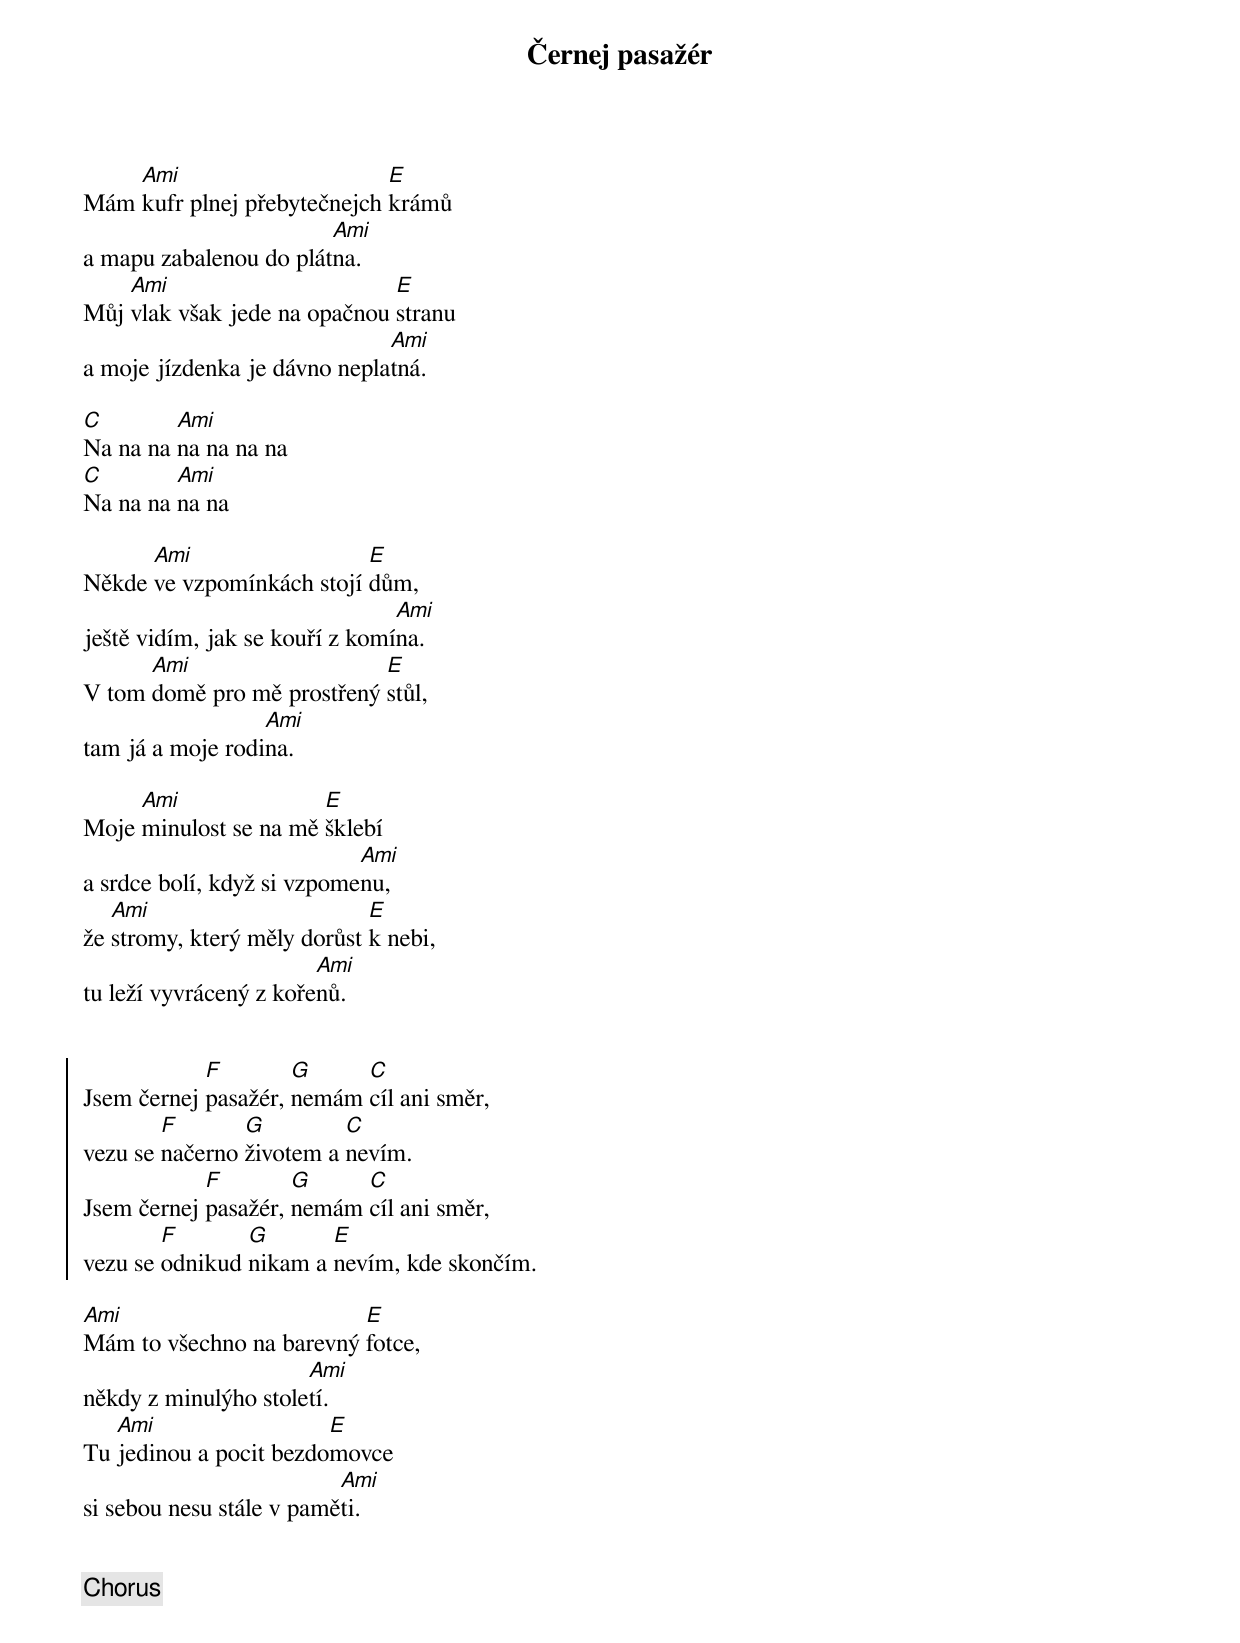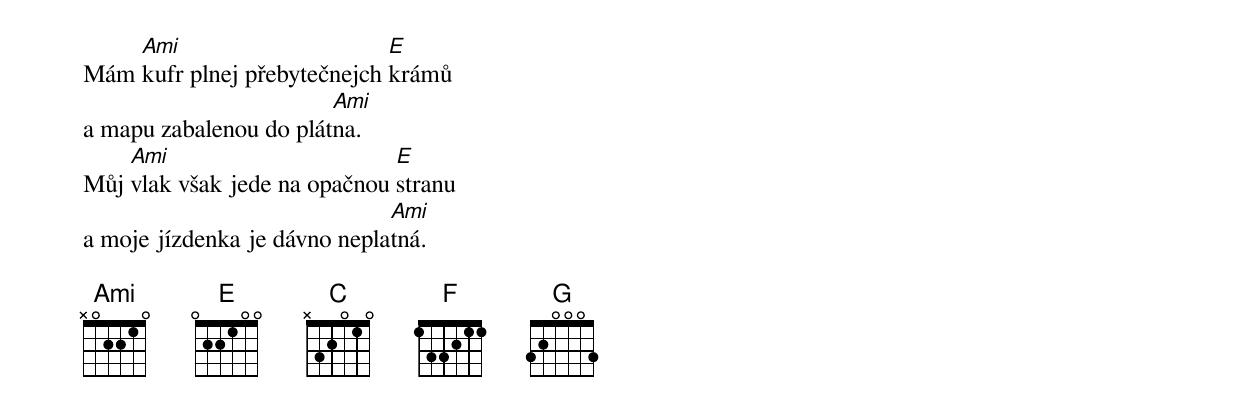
{title: Černej pasažér}
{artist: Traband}
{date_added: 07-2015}
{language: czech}
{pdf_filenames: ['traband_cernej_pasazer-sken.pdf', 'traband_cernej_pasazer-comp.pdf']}
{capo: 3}
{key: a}
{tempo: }
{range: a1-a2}
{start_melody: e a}
{start_of_verse}
Mám [Ami]kufr plnej přebytečnejch [E]krámů
a mapu zabalenou do plát[Ami]na.
Můj [Ami]vlak však jede na opačnou [E]stranu
a moje jízdenka je dávno nepla[Ami]tná.
{end_of_verse}

{start_of_bridge}
[C]Na na na [Ami]na na na na
[C]Na na na [Ami]na na
{end_of_bridge}

{start_of_verse}
Někde [Ami]ve vzpomínkách stojí [E]dům,
ještě vidím, jak se kouří z komí[Ami]na.
V tom [Ami]domě pro mě prostřený [E]stůl,
tam já a moje rodi[Ami]na.
{end_of_verse}

{start_of_verse}
Moje [Ami]minulost se na mě [E]šklebí
a srdce bolí, když si vzpome[Ami]nu,
že [Ami]stromy, který měly dorůst [E]k nebi,
tu leží vyvrácený z koře[Ami]nů.
{end_of_verse}

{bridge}

{start_of_chorus}
Jsem černej [F]pasažér, [G]nemám [C]cíl ani směr,
vezu se [F]načerno [G]životem a [C]nevím.
Jsem černej [F]pasažér, [G]nemám [C]cíl ani směr,
vezu se [F]odnikud [G]nikam a [E]nevím, kde skončím.
{end_of_chorus}

{start_of_verse}
[Ami]Mám to všechno na barevný [E]fotce,
někdy z minulýho stole[Ami]tí.
Tu [Ami]jedinou a pocit bezdo[E]movce
si sebou nesu stále v pamě[Ami]ti.
{end_of_verse}

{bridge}

{chorus}

{start_of_verse}
Mám [Ami]kufr plnej přebytečnejch [E]krámů
a mapu zabalenou do plát[Ami]na.
Můj [Ami]vlak však jede na opačnou [E]stranu
a moje jízdenka je dávno nepla[Ami]tná.
{end_of_verse}

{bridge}
